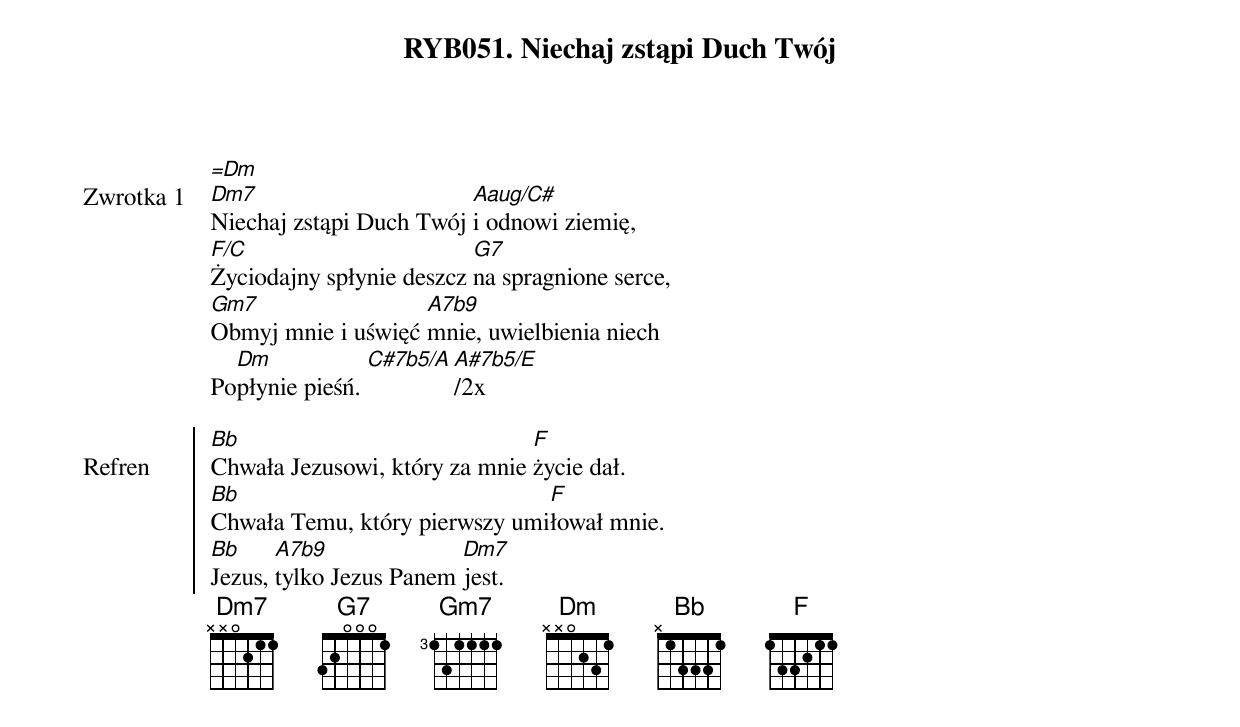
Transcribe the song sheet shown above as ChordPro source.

{title: RYB051. Niechaj zstąpi Duch Twój}
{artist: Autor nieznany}

{start_of_verse: Zwrotka 1}
[=Dm]
[Dm7]Niechaj zstąpi Duch Twój [Aaug/C#]i odnowi ziemię,
[F/C]Życiodajny spłynie deszcz [G7]na spragnione serce,
[Gm7]Obmyj mnie i uświęć [A7b9]mnie, uwielbienia niech
Po[Dm]płynie pieśń. [C#7b5/A][A#7b5/E]/2x
{end_of_verse: Zwrotka 1}

{start_of_chorus: Refren}
[Bb]Chwała Jezusowi, który za mnie [F]życie dał.
[Bb]Chwała Temu, który pierwszy umi[F]łował mnie.
[Bb]Jezus, [A7b9]tylko Jezus Panem [Dm7]jest.
{end_of_chorus: Refren}
